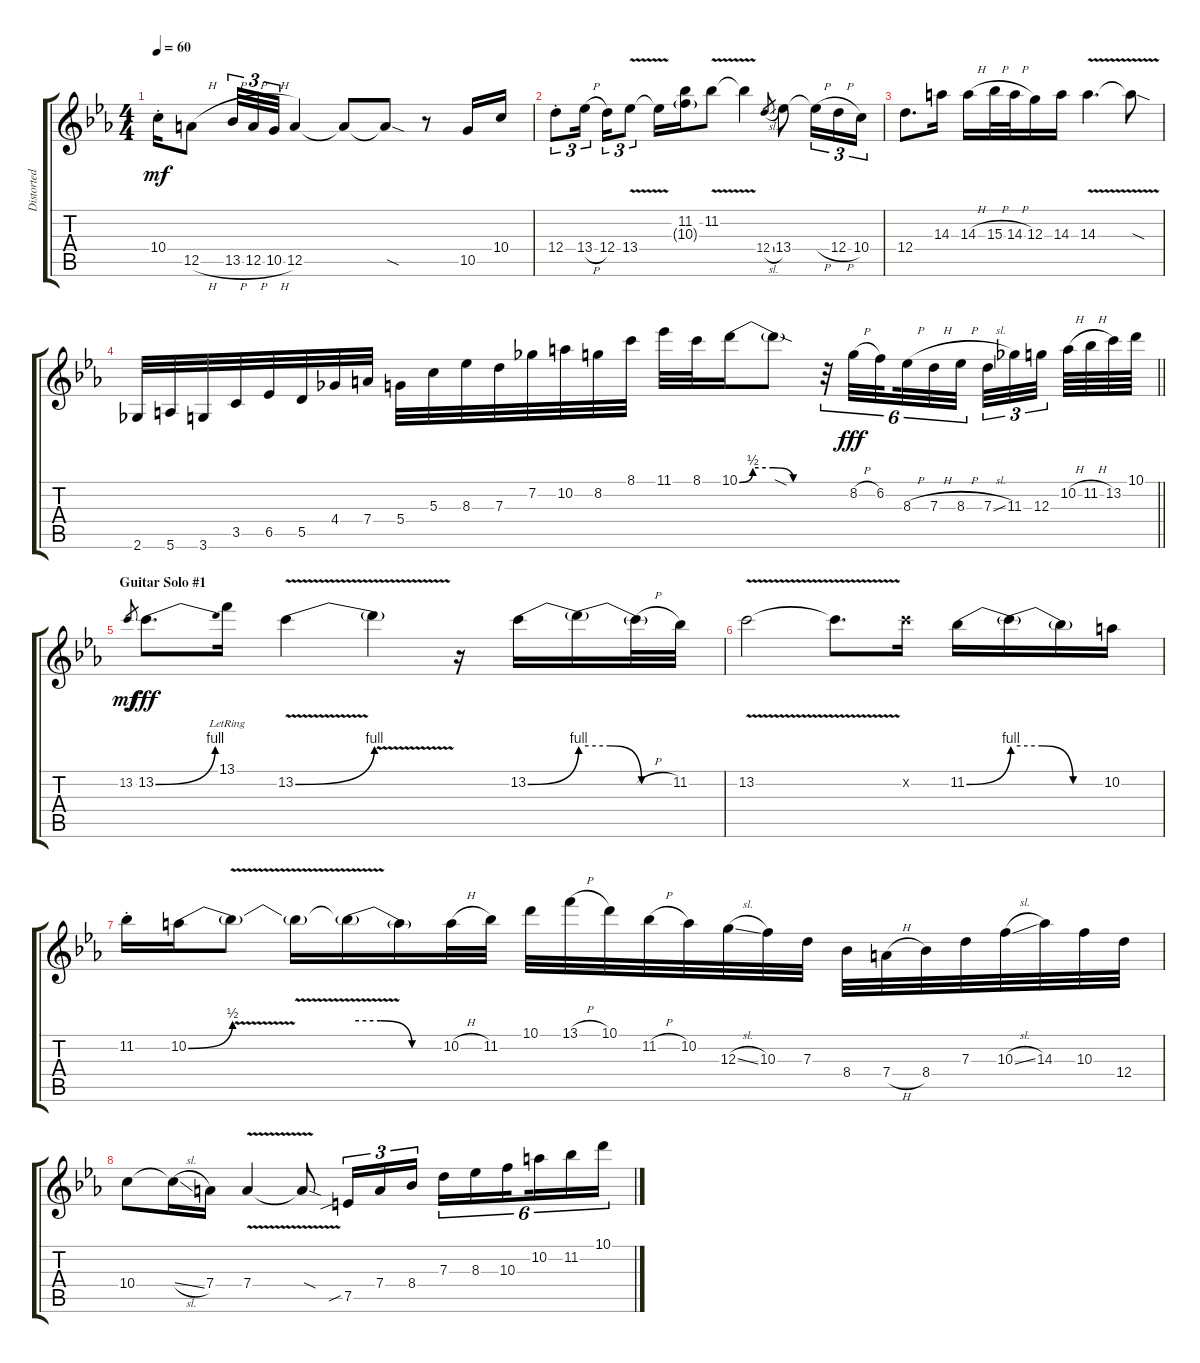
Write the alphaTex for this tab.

\track ("Distorted [Lead]" "Distorted ") {instrument distortionguitar}
\staff {score tabs}
\tuning (E4 B3 G3 D3 A2 E2) {hide}
\ts (4 4)
\tempo 60
\clef g2
\ks eb
10.4{st}.16{dy mf} 12.5{h}.8 13.5{h}.32{tu (3 2)} 12.5{h}.32{tu (3 2)} 10.5{h}.32{tu (3 2)} 12.5.4 12.5{t}.8 12.5{sod t}.8 r.8 10.5.16 10.4.16 |
12.4{st}.8{tu (3 2)} 13.4{h}.16{tu (3 2) beam splitsecondary} 12.4.16{tu (3 2)} 13.4{v}.8{tu (3 2)} 13.4{v t}.16 (11.2 10.3{g}).16 11.2{v}.8 11.2{v t}.4 12.4{sl}.8{gr} 13.4.8 13.4{h t}.16{tu (3 2)} 12.4{h}.16{tu (3 2)} 10.4.16{tu (3 2)} |
12.4.8{d} 14.3.16 14.3{h}.16 15.3{h}.32 14.3{h}.32 12.3.16 14.3.16 14.3{v}.4{d} 14.3{sod t}.8 |
\barLineRight lightlight
2.6.32 5.6.32 3.6.32 3.5.32 6.5.32 5.5.32 4.4.32 7.4.32 5.4.32 5.3.32 8.3.32 7.3.32 7.2.32 10.2.32 8.2.32 8.1.32 11.1.32 8.1.32 10.1{be (custom 0 0 10 2 25 2 40 0 60 0)}.16 10.1{sod t}.8 r.32{tu (6 4) instrument distortionguitar} 8.2{h}.32{tu (6 4) dy fff} 6.2.32{tu (6 4) beam splitsecondary} 8.3{h}.32{tu (6 4)} 7.3{h}.32{tu (6 4)} 8.3{h}.32{tu (6 4) beam splitsecondary} 7.3{sl}.32{tu (3 2)} 11.3.32{tu (3 2)} 12.3.32{tu (3 2) beam splitsecondary} 10.2{h}.64 11.2{h}.64 13.2.64 10.1.64 |
\section ("" "Guitar Solo #1")
13.2.8{gr dy mf} 13.2{be (bend 0 0 60 4)}.8{d dy fff} 13.1{lr}.16 13.2{be (bend 0 0 60 4) v}.4 13.2{v t}.4 r.16 13.2{be (bend 0 0 60 4)}.16 13.2{be (custom 0 4 20 4 40 0 60 0) t}.16 13.2{h t}.32 11.2.32 |
13.2{v}.2 13.2{v t}.8{d} 13.2{x}.16 11.2{be (bend 0 0 60 4)}.16 11.2{be (custom 0 4 20 4 40 0 60 0) t}.16 11.2{t}.16 10.2.16 |
11.2{st}.16 10.2{be (bend 0 0 60 2)}.16 10.2{v t}.8 10.2{v t}.16 10.2{be (custom 0 2 20 2 40 0 60 0) t}.16 10.2{t}.16 10.2{h}.32 11.2.32 10.1.32 13.1{h}.32 10.1.32 11.2{h}.32 10.2.32 12.3{sl}.32 10.3.32 7.3.32 8.4.32 7.4{h}.32 8.4.32 7.3.32 10.3{sl}.32 14.3.32 10.3.32 12.4.32 |
10.4.8 10.4{sl t}.16 7.4.16 7.4{v}.4 7.4{sod t}.8 7.5{sib}.16{tu (3 2)} 7.4.16{tu (3 2)} 8.4.16{tu (3 2)} 7.3.16{tu (6 4)} 8.3.16{tu (6 4)} 10.3.16{tu (6 4) beam splitsecondary} 10.2.16{tu (6 4)} 11.2.16{tu (6 4)} 10.1.16{tu (6 4)}
